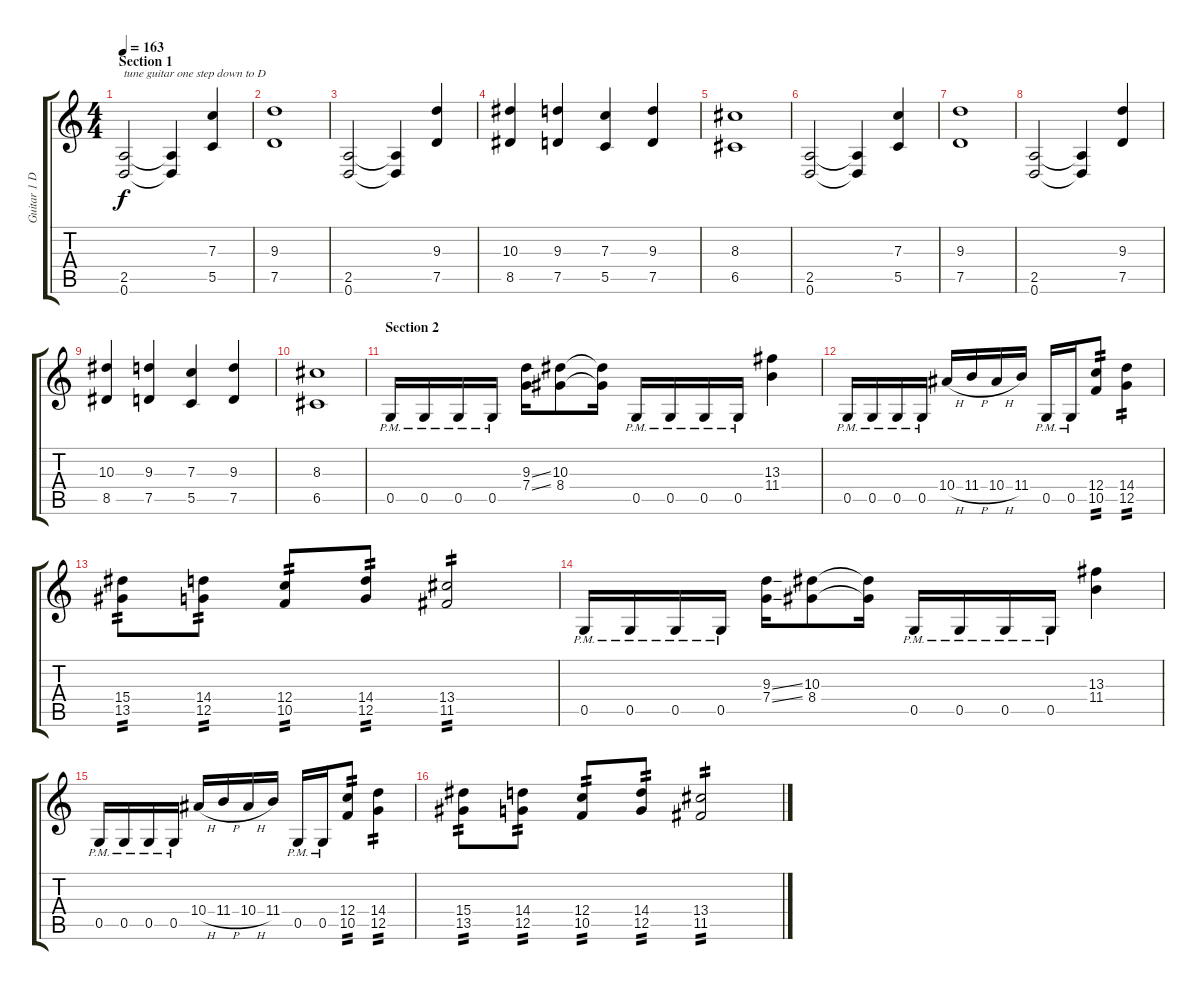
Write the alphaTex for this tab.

\track ("Guitar 1 D-tuned" "Guitar 1 D") {instrument overdrivenguitar}
\staff {score tabs}
\tuning (D4 A3 F3 C3 G2 D2) {hide}
\ts (4 4)
\section ("" "Section 1")
\tempo 163
\clef g2
\ks c
(2.5 0.6).2{txt "tune guitar one step down to D" dy f instrument overdrivenguitar} (2.5{t} 0.6{t}).4 (7.3 5.5).4 |
(9.3 7.5).1 |
(2.5 0.6).2 (2.5{t} 0.6{t}).4 (9.3 7.5).4 |
(10.3 8.5).4 (9.3 7.5).4 (7.3 5.5).4 (9.3 7.5).4 |
(8.3 6.5).1 |
(2.5 0.6).2 (2.5{t} 0.6{t}).4 (7.3 5.5).4 |
(9.3 7.5).1 |
(2.5 0.6).2 (2.5{t} 0.6{t}).4 (9.3 7.5).4 |
(10.3 8.5).4 (9.3 7.5).4 (7.3 5.5).4 (9.3 7.5).4 |
(8.3 6.5).1 |
\section ("" "Section 2")
0.5{pm}.16 0.5{pm}.16 0.5{pm}.16 0.5{pm}.16 (9.3{ss} 7.4{ss}).16 (10.3 8.4).8 (10.3{t} 8.4{t}).16 0.5{pm}.16 0.5{pm}.16 0.5{pm}.16 0.5{pm}.16 (13.3 11.4).4 |
0.5{pm}.16 0.5{pm}.16 0.5{pm}.16 0.5{pm}.16 10.4{h}.16 11.4{h}.16 10.4{h}.16 11.4.16 0.5{pm}.16 0.5{pm}.16 (12.4 10.5).8{tp 2} (14.4 12.5).4{tp 2} |
(15.4 13.5).8{tp 2} (14.4 12.5).8{tp 2} (12.4 10.5).8{tp 2} (14.4 12.5).8{tp 2} (13.4 11.5).2{tp 2} |
0.5{pm}.16 0.5{pm}.16 0.5{pm}.16 0.5{pm}.16 (9.3{ss} 7.4{ss}).16 (10.3 8.4).8 (10.3{t} 8.4{t}).16 0.5{pm}.16 0.5{pm}.16 0.5{pm}.16 0.5{pm}.16 (13.3 11.4).4 |
0.5{pm}.16 0.5{pm}.16 0.5{pm}.16 0.5{pm}.16 10.4{h}.16 11.4{h}.16 10.4{h}.16 11.4.16 0.5{pm}.16 0.5{pm}.16 (12.4 10.5).8{tp 2} (14.4 12.5).4{tp 2} |
(15.4 13.5).8{tp 2} (14.4 12.5).8{tp 2} (12.4 10.5).8{tp 2} (14.4 12.5).8{tp 2} (13.4 11.5).2{tp 2}
